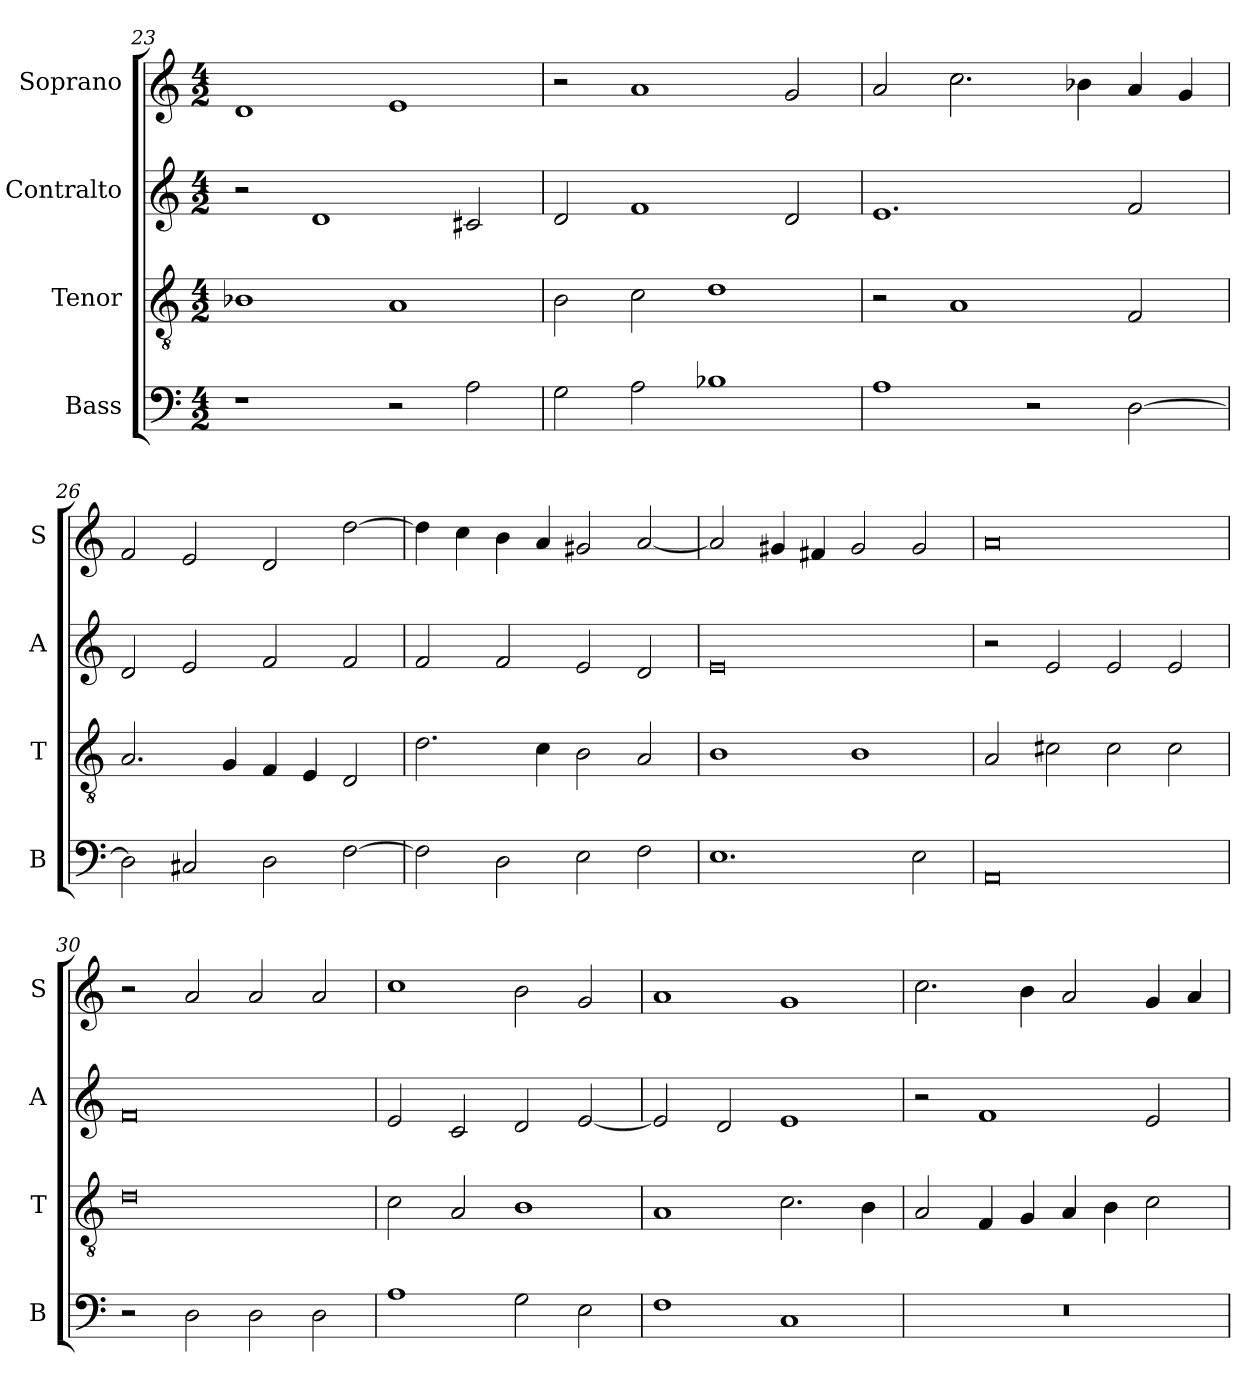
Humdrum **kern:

**kern	**kern	**kern	**kern
*part4	*part3	*part2	*part1
*staff4	*staff3	*staff2	*staff1
*I"Bass	*I"Tenor	*I"Contralto	*I"Soprano
*I'B	*I'T	*I'A	*I'S
*clefF4	*clefGv2	*clefG2	*clefG2
*k[]	*k[]	*k[]	*k[]
*E:phr	*E:phr	*E:phr	*E:phr
*M4/2	*M4/2	*M4/2	*M4/2
=23	=23	=23	=23
1r	1B-X	2r	1d
.	.	1d	.
2r	1A	.	1e
2A	.	2c#X	.
=24	=24	=24	=24
2G	2B	2d	2r
2A	2c	1f	1a
1B-X	1d	.	.
.	.	2d	2g
=25	=25	=25	=25
1A	2r	1.e	2a
.	1A	.	2.cc
2r	.	.	.
.	.	.	4b-X
[2D	2F	2f	4a
.	.	.	4g
=26	=26	=26	=26
2D]	2.A	2d	2f
2C#X	.	2e	2e
.	4G	.	.
2D	4F	2f	2d
.	4E	.	.
[2F	2D	2f	[2dd
=27	=27	=27	=27
2F]	2.d	2f	4dd]
.	.	.	4cc
2D	.	2f	4b
.	4c	.	4a
2E	2B	2e	2g#X
2F	2A	2d	[2a
=28	=28	=28	=28
1.E	1B	0e	2a]
.	.	.	4g#X
.	.	.	4f#X
.	1B	.	2g#
2E	.	.	2g#
=29	=29	=29	=29
0AA	2A	2r	0a
.	2c#X	2e	.
.	2c#	2e	.
.	2c#	2e	.
=30	=30	=30	=30
2r	0d	0f	2r
2D	.	.	2a
2D	.	.	2a
2D	.	.	2a
=31	=31	=31	=31
1A	2c	2e	1cc
.	2A	2c	.
2G	1B	2d	2b
2E	.	[2e	2g
=32	=32	=32	=32
1F	1A	2e]	1a
.	.	2d	.
1C	2.c	1e	1g
.	4B	.	.
=33	=33	=33	=33
0r	2A	2r	2.cc
.	4F	1f	.
.	4G	.	4b
.	4A	.	2a
.	4B	.	.
.	2c	2e	4g
.	.	.	4a
=	=	=	=
*-	*-	*-	*-
